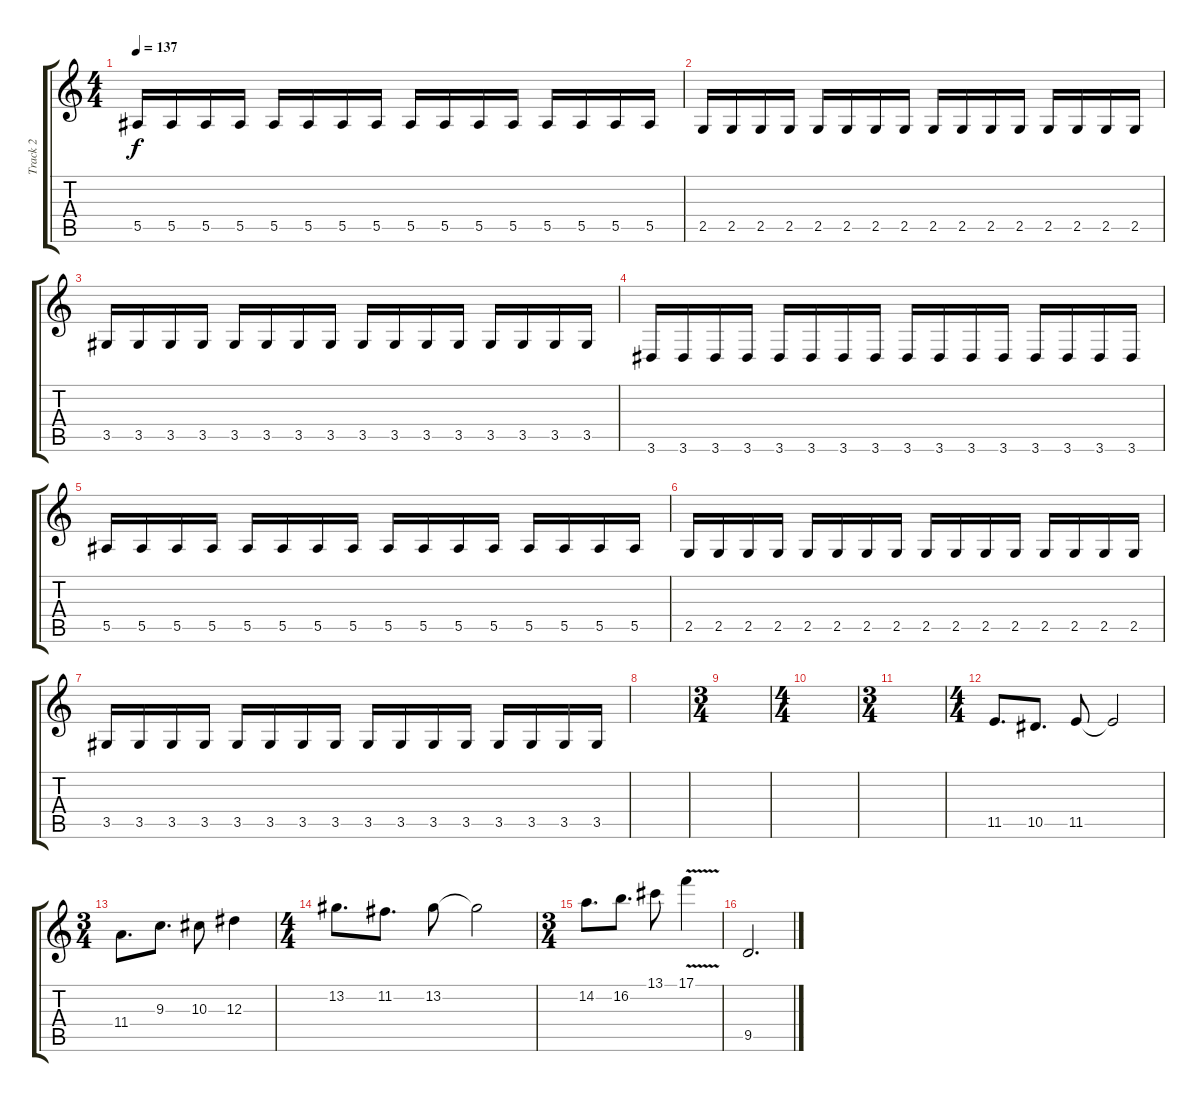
\track ("Track 2" "Track 2") {instrument distortionguitar}
\staff {score tabs}
\tuning (C4 G3 Eb3 Bb2 F2 C2) {hide}
\ts (4 4)
\tempo 137
\clef g2
\ks c
5.5.16{dy f} 5.5.16 5.5.16 5.5.16 5.5.16 5.5.16 5.5.16 5.5.16 5.5.16 5.5.16 5.5.16 5.5.16 5.5.16 5.5.16 5.5.16 5.5.16 |
2.5.16 2.5.16 2.5.16 2.5.16 2.5.16 2.5.16 2.5.16 2.5.16 2.5.16 2.5.16 2.5.16 2.5.16 2.5.16 2.5.16 2.5.16 2.5.16 |
3.5.16 3.5.16 3.5.16 3.5.16 3.5.16 3.5.16 3.5.16 3.5.16 3.5.16 3.5.16 3.5.16 3.5.16 3.5.16 3.5.16 3.5.16 3.5.16 |
3.6.16 3.6.16 3.6.16 3.6.16 3.6.16 3.6.16 3.6.16 3.6.16 3.6.16 3.6.16 3.6.16 3.6.16 3.6.16 3.6.16 3.6.16 3.6.16 |
5.5.16 5.5.16 5.5.16 5.5.16 5.5.16 5.5.16 5.5.16 5.5.16 5.5.16 5.5.16 5.5.16 5.5.16 5.5.16 5.5.16 5.5.16 5.5.16 |
2.5.16 2.5.16 2.5.16 2.5.16 2.5.16 2.5.16 2.5.16 2.5.16 2.5.16 2.5.16 2.5.16 2.5.16 2.5.16 2.5.16 2.5.16 2.5.16 |
3.5.16 3.5.16 3.5.16 3.5.16 3.5.16 3.5.16 3.5.16 3.5.16 3.5.16 3.5.16 3.5.16 3.5.16 3.5.16 3.5.16 3.5.16 3.5.16 |
|
\ts (3 4)
|
\ts (4 4)
|
\ts (3 4)
|
\ts (4 4)
11.5.8{d} 10.5.8{d} 11.5.8 11.5{t}.2 |
\ts (3 4)
11.4.8{d} 9.3.8{d} 10.3.8 12.3.4 |
\ts (4 4)
13.2.8{d} 11.2.8{d} 13.2.8 13.2{t}.2 |
\ts (3 4)
14.2.8{d} 16.2.8{d} 13.1.8 17.1{v}.4 |
9.5.2{d}
